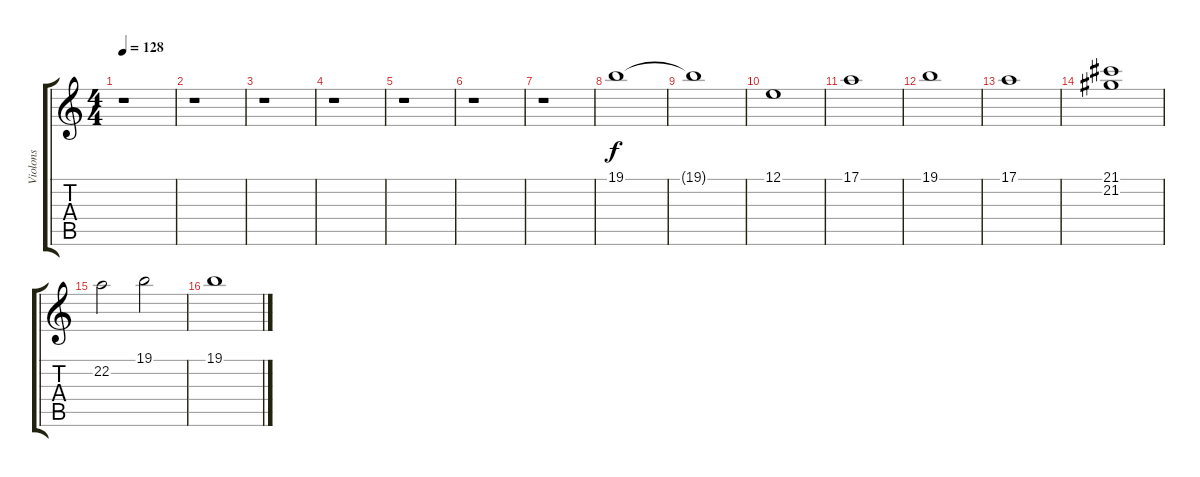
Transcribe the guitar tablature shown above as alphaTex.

\track ("Violons" "Violons") {instrument synthstrings2}
\staff {score tabs}
\tuning (E4 B3 G3 D3 A2 E2) {hide}
\ts (4 4)
\tempo 128
\clef g2
\ks c
r.1{dy f} |
r.1 |
r.1 |
r.1 |
r.1 |
r.1 |
r.1 |
19.1.1 |
19.1{t}.1 |
12.1.1 |
17.1.1 |
19.1.1 |
17.1.1 |
(21.1 21.2).1 |
22.2.2 19.1.2 |
19.1.1
